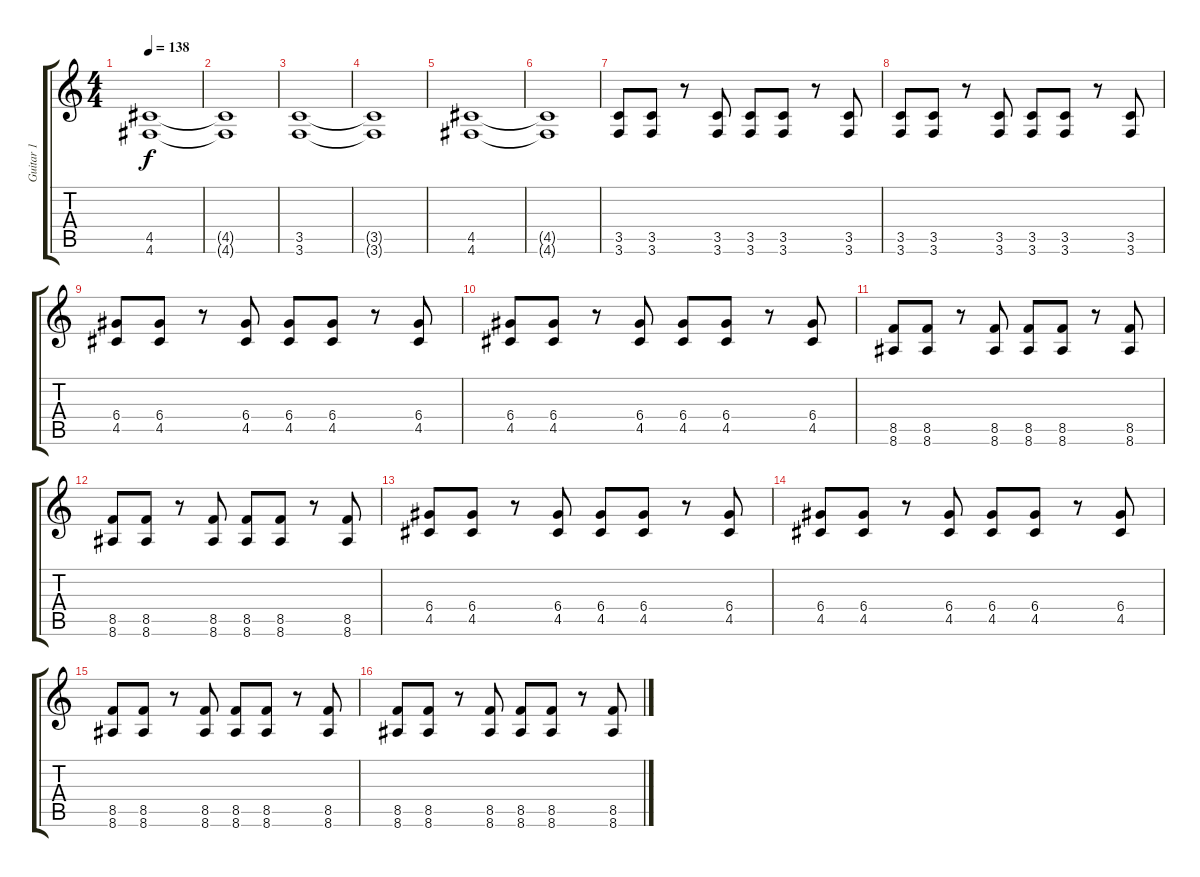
\track ("Guitar 1" "Guitar 1") {instrument distortionguitar}
\staff {score tabs}
\tuning (E4 B3 G3 D3 A2 D2) {hide}
\ts (4 4)
\tempo 138
\clef g2
\ks c
(4.5 4.6).1{dy f} |
(4.5{t} 4.6{t}).1 |
(3.5 3.6).1 |
(3.5{t} 3.6{t}).1 |
(4.5 4.6).1 |
(4.5{t} 4.6{t}).1 |
(3.5 3.6).8 (3.5 3.6).8 r.8 (3.5 3.6).8 (3.5 3.6).8 (3.5 3.6).8 r.8 (3.5 3.6).8 |
(3.5 3.6).8 (3.5 3.6).8 r.8 (3.5 3.6).8 (3.5 3.6).8 (3.5 3.6).8 r.8 (3.5 3.6).8 |
(6.4 4.5).8 (6.4 4.5).8 r.8 (6.4 4.5).8 (6.4 4.5).8 (6.4 4.5).8 r.8 (6.4 4.5).8 |
(6.4 4.5).8 (6.4 4.5).8 r.8 (6.4 4.5).8 (6.4 4.5).8 (6.4 4.5).8 r.8 (6.4 4.5).8 |
(8.5 8.6).8 (8.5 8.6).8 r.8 (8.5 8.6).8 (8.5 8.6).8 (8.5 8.6).8 r.8 (8.5 8.6).8 |
(8.5 8.6).8 (8.5 8.6).8 r.8 (8.5 8.6).8 (8.5 8.6).8 (8.5 8.6).8 r.8 (8.5 8.6).8 |
(6.4 4.5).8 (6.4 4.5).8 r.8 (6.4 4.5).8 (6.4 4.5).8 (6.4 4.5).8 r.8 (6.4 4.5).8 |
(6.4 4.5).8 (6.4 4.5).8 r.8 (6.4 4.5).8 (6.4 4.5).8 (6.4 4.5).8 r.8 (6.4 4.5).8 |
(8.5 8.6).8 (8.5 8.6).8 r.8 (8.5 8.6).8 (8.5 8.6).8 (8.5 8.6).8 r.8 (8.5 8.6).8 |
(8.5 8.6).8 (8.5 8.6).8 r.8 (8.5 8.6).8 (8.5 8.6).8 (8.5 8.6).8 r.8 (8.5 8.6).8
